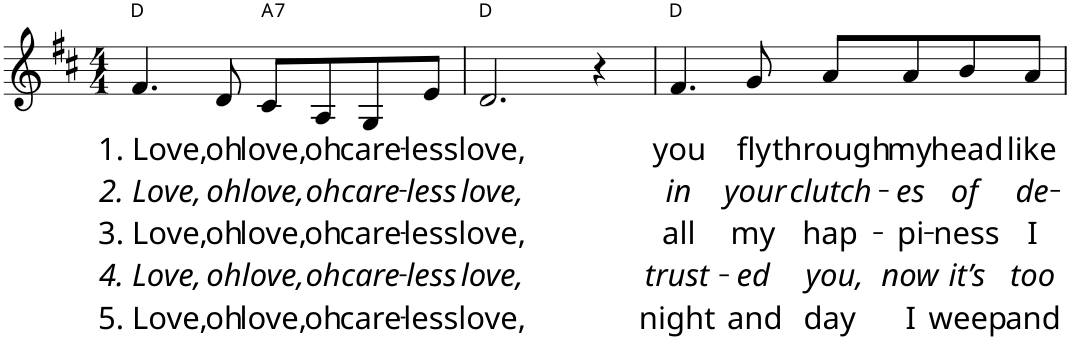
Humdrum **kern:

**kern	**text	**text	**text	**text	**text	**harte
*part1	*part1	*part1	*part1	*part1	*part1	*part1
*staff1	*staff1	*staff1	*staff1	*staff1	*staff1	*
*I"Piano	*	*	*	*	*	*
*I'Pno	*	*	*	*	*	*
*clefG2	*	*	*	*	*	*
*k[f#c#]	*	*	*	*	*	*
*M4/4	*	*	*	*	*	*
=1	=1	=1	=1	=1	=1	=1
!	!LO:LY:b	!LO:LY:b	!LO:LY:b	!LO:LY:b	!LO:LY:b	!
4.f#/	1. Love,	2. Love,	3. Love,	4. Love,	5. Love,	D:maj
!	!LO:LY:b	!LO:LY:b	!LO:LY:b	!LO:LY:b	!LO:LY:b	!
8d/	oh	oh	oh	oh	oh	.
!	!LO:LY:b	!LO:LY:b	!LO:LY:b	!LO:LY:b	!LO:LY:b	!LO:H:kt=7
8c#/L	love,	love,	love,	love,	love,	A:7
!	!LO:LY:b	!LO:LY:b	!LO:LY:b	!LO:LY:b	!LO:LY:b	!
8A/	oh	oh	oh	oh	oh	.
!	!LO:LY:b	!LO:LY:b	!LO:LY:b	!LO:LY:b	!LO:LY:b	!
8G/	care-	care-	care-	care-	care-	.
!	!LO:LY:b	!LO:LY:b	!LO:LY:b	!LO:LY:b	!LO:LY:b	!
8e/J	-less	-less	-less	-less	-less	.
=2	=2	=2	=2	=2	=2	=2
!	!LO:LY:b	!LO:LY:b	!LO:LY:b	!LO:LY:b	!LO:LY:b	!
2.d/	love,	love,	love,	love,	love,	D:maj
4r	.	.	.	.	.	.
=3	=3	=3	=3	=3	=3	=3
!	!LO:LY:b	!LO:LY:b	!LO:LY:b	!LO:LY:b	!LO:LY:b	!
4.f#/	you	in	all	trust-	night	D:maj
!	!LO:LY:b	!LO:LY:b	!LO:LY:b	!LO:LY:b	!LO:LY:b	!
8g/	fly	your	my	-ed	and	.
!	!LO:LY:b	!LO:LY:b	!LO:LY:b	!LO:LY:b	!LO:LY:b	!
8a/L	through	clutch-	hap-	you,	day	.
!	!LO:LY:b	!LO:LY:b	!LO:LY:b	!LO:LY:b	!LO:LY:b	!
8a/	my	-es	-pi-	now	I	.
!	!LO:LY:b	!LO:LY:b	!LO:LY:b	!LO:LY:b	!LO:LY:b	!
8b/	head	of	-ness	it’s	weep	.
!	!LO:LY:b	!LO:LY:b	!LO:LY:b	!LO:LY:b	!LO:LY:b	!
8a/J	like	de-	I	too	and	.
=	=	=	=	=	=	=
*-	*-	*-	*-	*-	*-	*-
